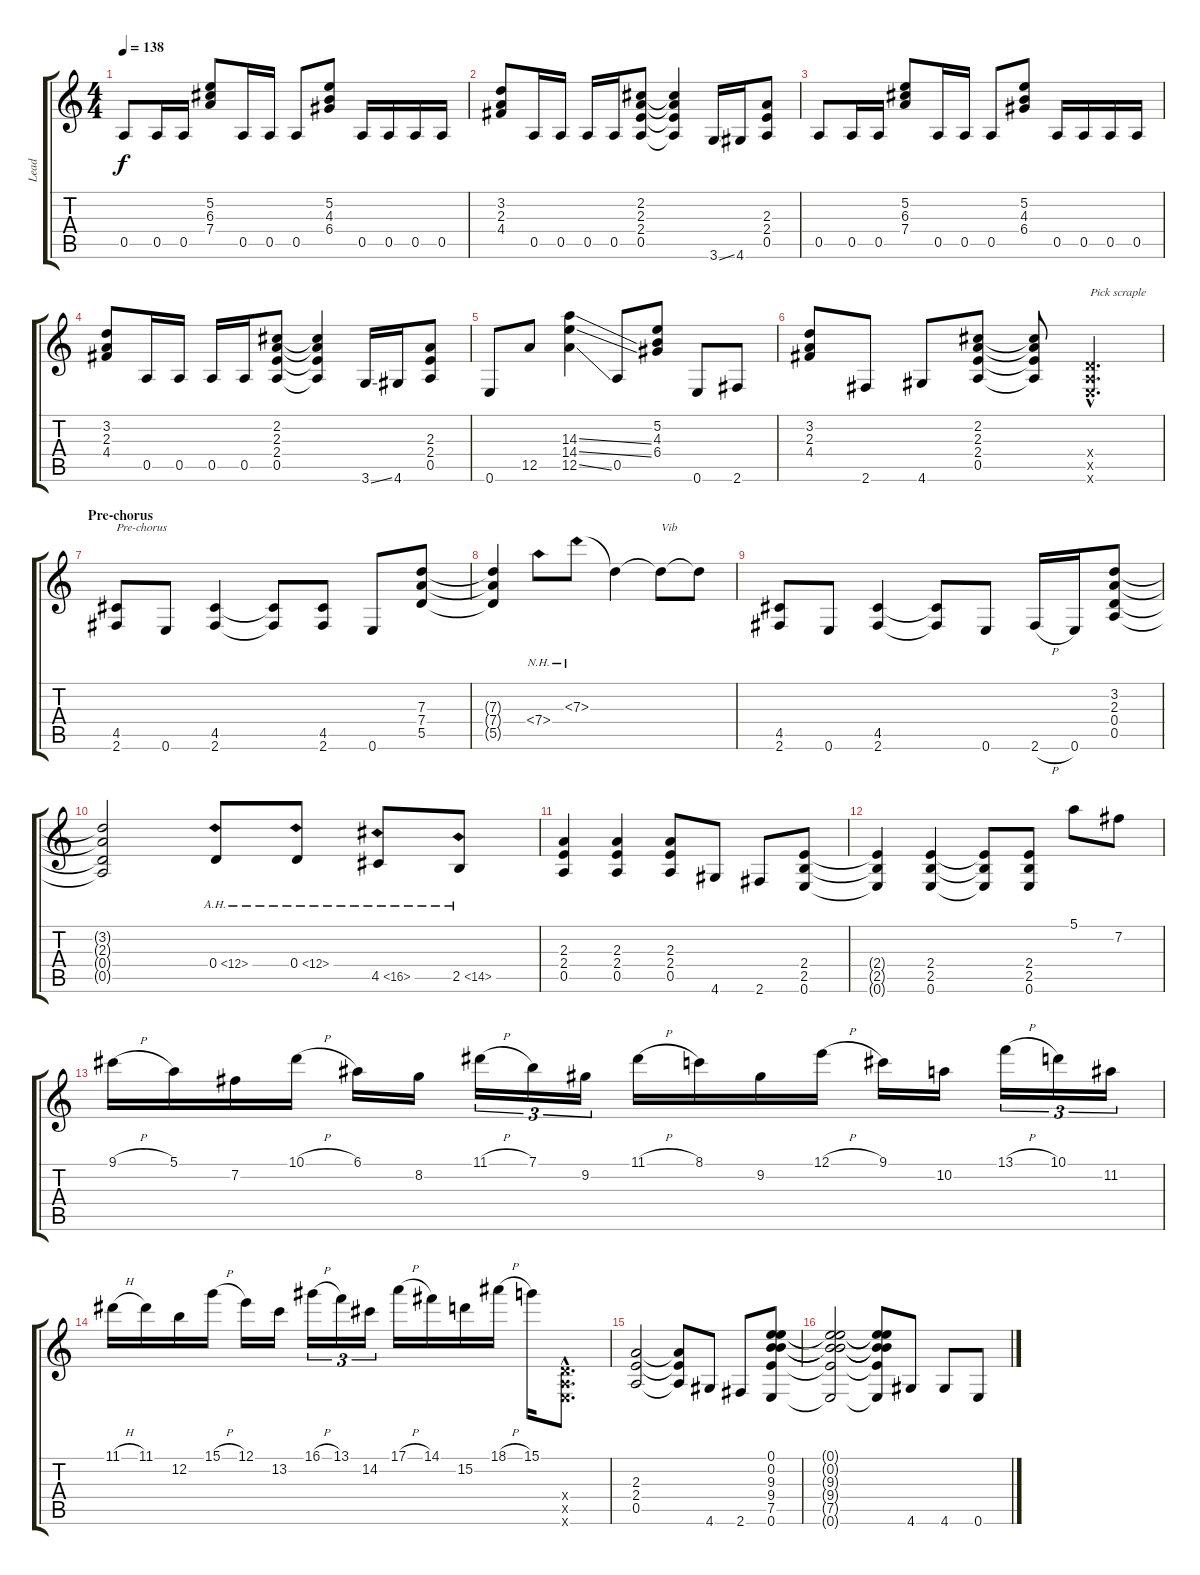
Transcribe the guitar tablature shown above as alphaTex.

\track ("Lead" "Lead") {instrument distortionguitar}
\staff {score tabs}
\tuning (E4 B3 G3 D3 A2 E2) {hide}
\ts (4 4)
\tempo 138
\clef g2
\ks c
0.5.8{dy f} 0.5.16 0.5.16 (5.2 6.3 7.4).8 0.5.16 0.5.16 0.5.8 (5.2 4.3 6.4).8 0.5.16 0.5.16 0.5.16 0.5.16 |
(3.2 2.3 4.4).8 0.5.16 0.5.16 0.5.16 0.5.16 (2.2 2.3 2.4 0.5).8 (2.2{t} 2.3{t} 2.4{t} 0.5{t}).4 3.6{ss}.16 4.6.16 (2.3 2.4 0.5).8 |
0.5.8 0.5.16 0.5.16 (5.2 6.3 7.4).8 0.5.16 0.5.16 0.5.8 (5.2 4.3 6.4).8 0.5.16 0.5.16 0.5.16 0.5.16 |
(3.2 2.3 4.4).8 0.5.16 0.5.16 0.5.16 0.5.16 (2.2 2.3 2.4 0.5).8 (2.2{t} 2.3{t} 2.4{t} 0.5{t}).4 3.6{ss}.16 4.6.16 (2.3 2.4 0.5).8 |
0.6.8 12.5.8 (14.3{ss} 14.4{ss} 12.5{ss}).4 0.5.8 (5.2 4.3 6.4).8 0.6.8 2.6.8 |
(3.2 2.3 4.4).8 2.6.8 4.6.8 (2.2 2.3 2.4 0.5).8 (2.2{t} 2.3{t} 2.4{t} 0.5{t}).8 (0.4{hac x} 0.5{hac x} 0.6{hac x}).4{d txt "Pick scraple"} |
\section ("" "Pre-chorus")
(4.5 2.6).8{txt "Pre-chorus"} 0.6.8 (4.5 2.6).4 (4.5{t} 2.6{t}).8 (4.5 2.6).8 0.6.8 (7.3 7.4 5.5).8 |
(7.3{t} 7.4{t} 5.5{t}).4 7.4{nh}.8 7.3{nh}.8 7.3{t}.4 7.3{t}.8{txt "Vib"} 7.3{t}.8 |
(4.5 2.6).8 0.6.8 (4.5 2.6).4 (4.5{t} 2.6{t}).8 0.6.8 2.6{h}.16 0.6.16 (3.2 2.3 0.4 0.5).8 |
(3.2{t} 2.3{t} 0.4{t} 0.5{t}).2 0.4{ah 12}.8 0.4{ah 12}.8 4.5{ah 12}.8 2.5{ah 12}.8 |
(2.3 2.4 0.5).4 (2.3 2.4 0.5).4 (2.3 2.4 0.5).8 4.6.8 2.6.8 (2.4 2.5 0.6).8 |
(2.4{t} 2.5{t} 0.6{t}).4 (2.4 2.5 0.6).4 (2.4{t} 2.5{t} 0.6{t}).8 (2.4 2.5 0.6).8 5.1.8 7.2.8 |
9.1{h}.16 5.1.16 7.2.16 10.1{h}.16 6.1.16 8.2.16 11.1{h}.16{tu (3 2)} 7.1.16{tu (3 2)} 9.2.16{tu (3 2)} 11.1{h}.16 8.1.16 9.2.16 12.1{h}.16 9.1.16 10.2.16 13.1{h}.16{tu (3 2)} 10.1.16{tu (3 2)} 11.2.16{tu (3 2)} |
11.1{h}.16 11.1.16 12.2.16 15.1{h}.16 12.1.16 13.2.16 16.1{h}.16{tu (3 2)} 13.1.16{tu (3 2)} 14.2.16{tu (3 2)} 17.1{h}.16 14.1.16 15.2.16 18.1{h}.16 15.1.16 (0.4{hac x} 0.5{hac x} 0.6{hac x}).8{d} |
(2.3 2.4 0.5).2 (2.3{t} 2.4{t} 0.5{t}).8 4.6.8 2.6.8 (0.1 0.2 9.3 9.4 7.5 0.6).8 |
(0.1{t} 0.2{t} 9.3{t} 9.4{t} 7.5{t} 0.6{t}).2 (0.1{t} 0.2{t} 9.3{t} 9.4{t} 7.5{t} 0.6{t}).8 4.6.8 4.6.8 0.6.8
